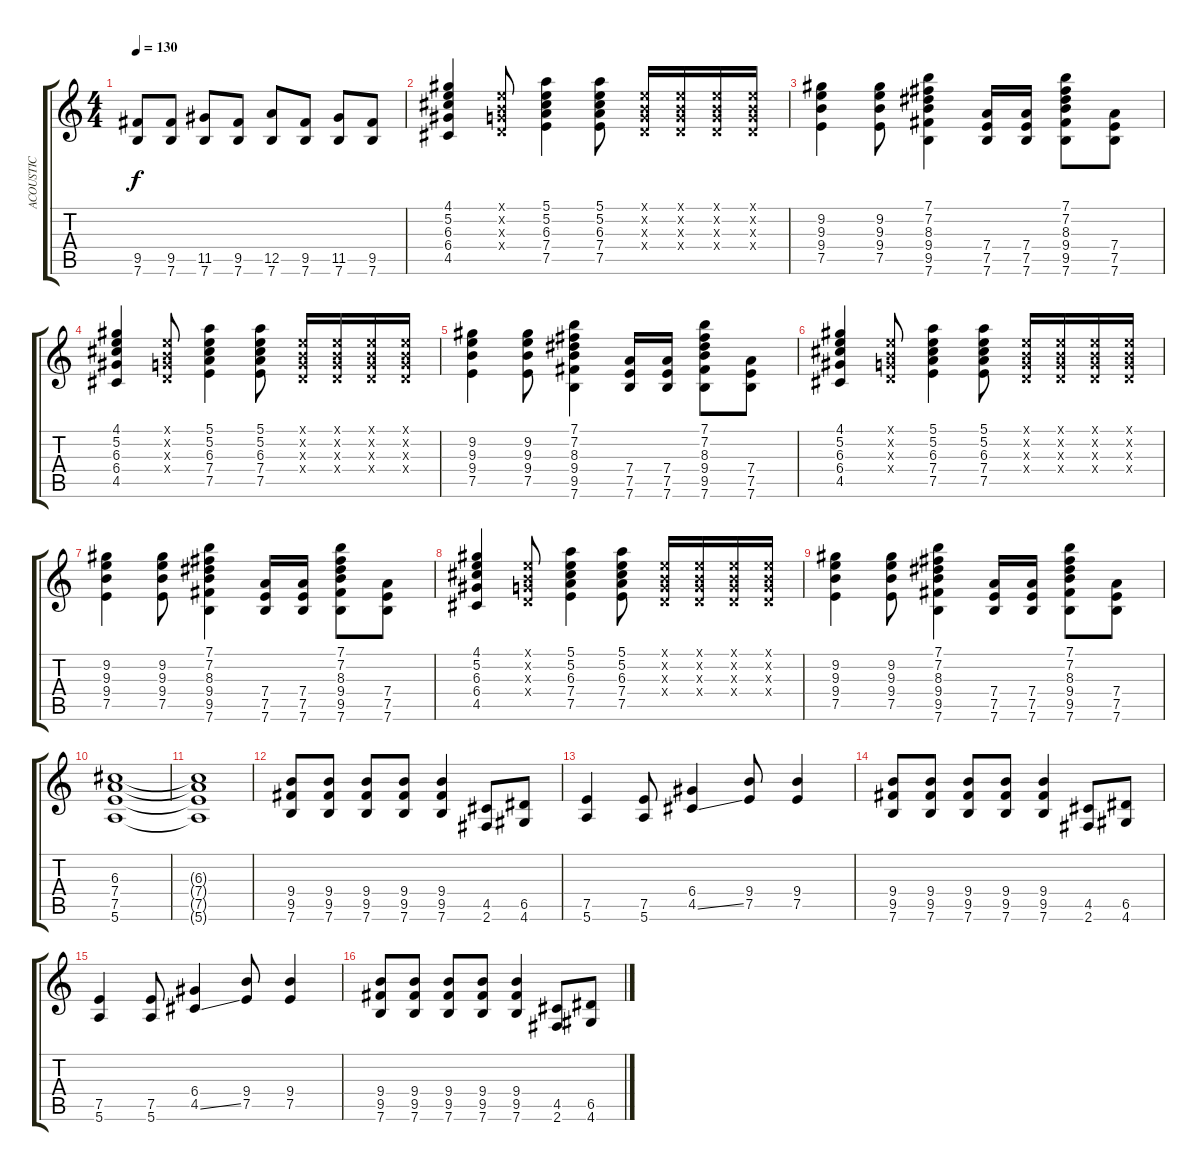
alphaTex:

\track ("ACOUSTIC" "ACOUSTIC") {instrument acousticguitarsteel}
\staff {score tabs}
\tuning (E4 B3 G3 D3 A2 E2) {hide}
\ts (4 4)
\tempo 130
\clef g2
\ks c
(9.5 7.6).8{dy f} (9.5 7.6).8 (11.5 7.6).8 (9.5 7.6).8 (12.5 7.6).8 (9.5 7.6).8 (11.5 7.6).8 (9.5 7.6).8 |
(4.1 5.2 6.3 6.4 4.5).4 (0.1{x} 0.2{x} 0.3{x} 0.4{x}).8 (5.1 5.2 6.3 7.4 7.5).4 (5.1 5.2 6.3 7.4 7.5).8 (0.1{x} 0.2{x} 0.3{x} 0.4{x}).16 (0.1{x} 0.2{x} 0.3{x} 0.4{x}).16 (0.1{x} 0.2{x} 0.3{x} 0.4{x}).16 (0.1{x} 0.2{x} 0.3{x} 0.4{x}).16 |
(9.2 9.3 9.4 7.5).4 (9.2 9.3 9.4 7.5).8 (7.1 7.2 8.3 9.4 9.5 7.6).4 (7.4 7.5 7.6).16 (7.4 7.5 7.6).16 (7.1 7.2 8.3 9.4 9.5 7.6).8 (7.4 7.5 7.6).8 |
(4.1 5.2 6.3 6.4 4.5).4 (0.1{x} 0.2{x} 0.3{x} 0.4{x}).8 (5.1 5.2 6.3 7.4 7.5).4 (5.1 5.2 6.3 7.4 7.5).8 (0.1{x} 0.2{x} 0.3{x} 0.4{x}).16 (0.1{x} 0.2{x} 0.3{x} 0.4{x}).16 (0.1{x} 0.2{x} 0.3{x} 0.4{x}).16 (0.1{x} 0.2{x} 0.3{x} 0.4{x}).16 |
(9.2 9.3 9.4 7.5).4 (9.2 9.3 9.4 7.5).8 (7.1 7.2 8.3 9.4 9.5 7.6).4 (7.4 7.5 7.6).16 (7.4 7.5 7.6).16 (7.1 7.2 8.3 9.4 9.5 7.6).8 (7.4 7.5 7.6).8 |
(4.1 5.2 6.3 6.4 4.5).4 (0.1{x} 0.2{x} 0.3{x} 0.4{x}).8 (5.1 5.2 6.3 7.4 7.5).4 (5.1 5.2 6.3 7.4 7.5).8 (0.1{x} 0.2{x} 0.3{x} 0.4{x}).16 (0.1{x} 0.2{x} 0.3{x} 0.4{x}).16 (0.1{x} 0.2{x} 0.3{x} 0.4{x}).16 (0.1{x} 0.2{x} 0.3{x} 0.4{x}).16 |
(9.2 9.3 9.4 7.5).4 (9.2 9.3 9.4 7.5).8 (7.1 7.2 8.3 9.4 9.5 7.6).4 (7.4 7.5 7.6).16 (7.4 7.5 7.6).16 (7.1 7.2 8.3 9.4 9.5 7.6).8 (7.4 7.5 7.6).8 |
(4.1 5.2 6.3 6.4 4.5).4 (0.1{x} 0.2{x} 0.3{x} 0.4{x}).8 (5.1 5.2 6.3 7.4 7.5).4 (5.1 5.2 6.3 7.4 7.5).8 (0.1{x} 0.2{x} 0.3{x} 0.4{x}).16 (0.1{x} 0.2{x} 0.3{x} 0.4{x}).16 (0.1{x} 0.2{x} 0.3{x} 0.4{x}).16 (0.1{x} 0.2{x} 0.3{x} 0.4{x}).16 |
(9.2 9.3 9.4 7.5).4 (9.2 9.3 9.4 7.5).8 (7.1 7.2 8.3 9.4 9.5 7.6).4 (7.4 7.5 7.6).16 (7.4 7.5 7.6).16 (7.1 7.2 8.3 9.4 9.5 7.6).8 (7.4 7.5 7.6).8 |
(6.3 7.4 7.5 5.6).1 |
(6.3{t} 7.4{t} 7.5{t} 5.6{t}).1 |
(9.4 9.5 7.6).8 (9.4 9.5 7.6).8 (9.4 9.5 7.6).8 (9.4 9.5 7.6).8 (9.4 9.5 7.6).4 (4.5 2.6).8 (6.5 4.6).8 |
(7.5 5.6).4 (7.5 5.6).8 (6.4 4.5{ss}).4 (9.4 7.5).8 (9.4 7.5).4 |
(9.4 9.5 7.6).8 (9.4 9.5 7.6).8 (9.4 9.5 7.6).8 (9.4 9.5 7.6).8 (9.4 9.5 7.6).4 (4.5 2.6).8 (6.5 4.6).8 |
(7.5 5.6).4 (7.5 5.6).8 (6.4 4.5{ss}).4 (9.4 7.5).8 (9.4 7.5).4 |
(9.4 9.5 7.6).8 (9.4 9.5 7.6).8 (9.4 9.5 7.6).8 (9.4 9.5 7.6).8 (9.4 9.5 7.6).4 (4.5 2.6).8 (6.5 4.6).8
